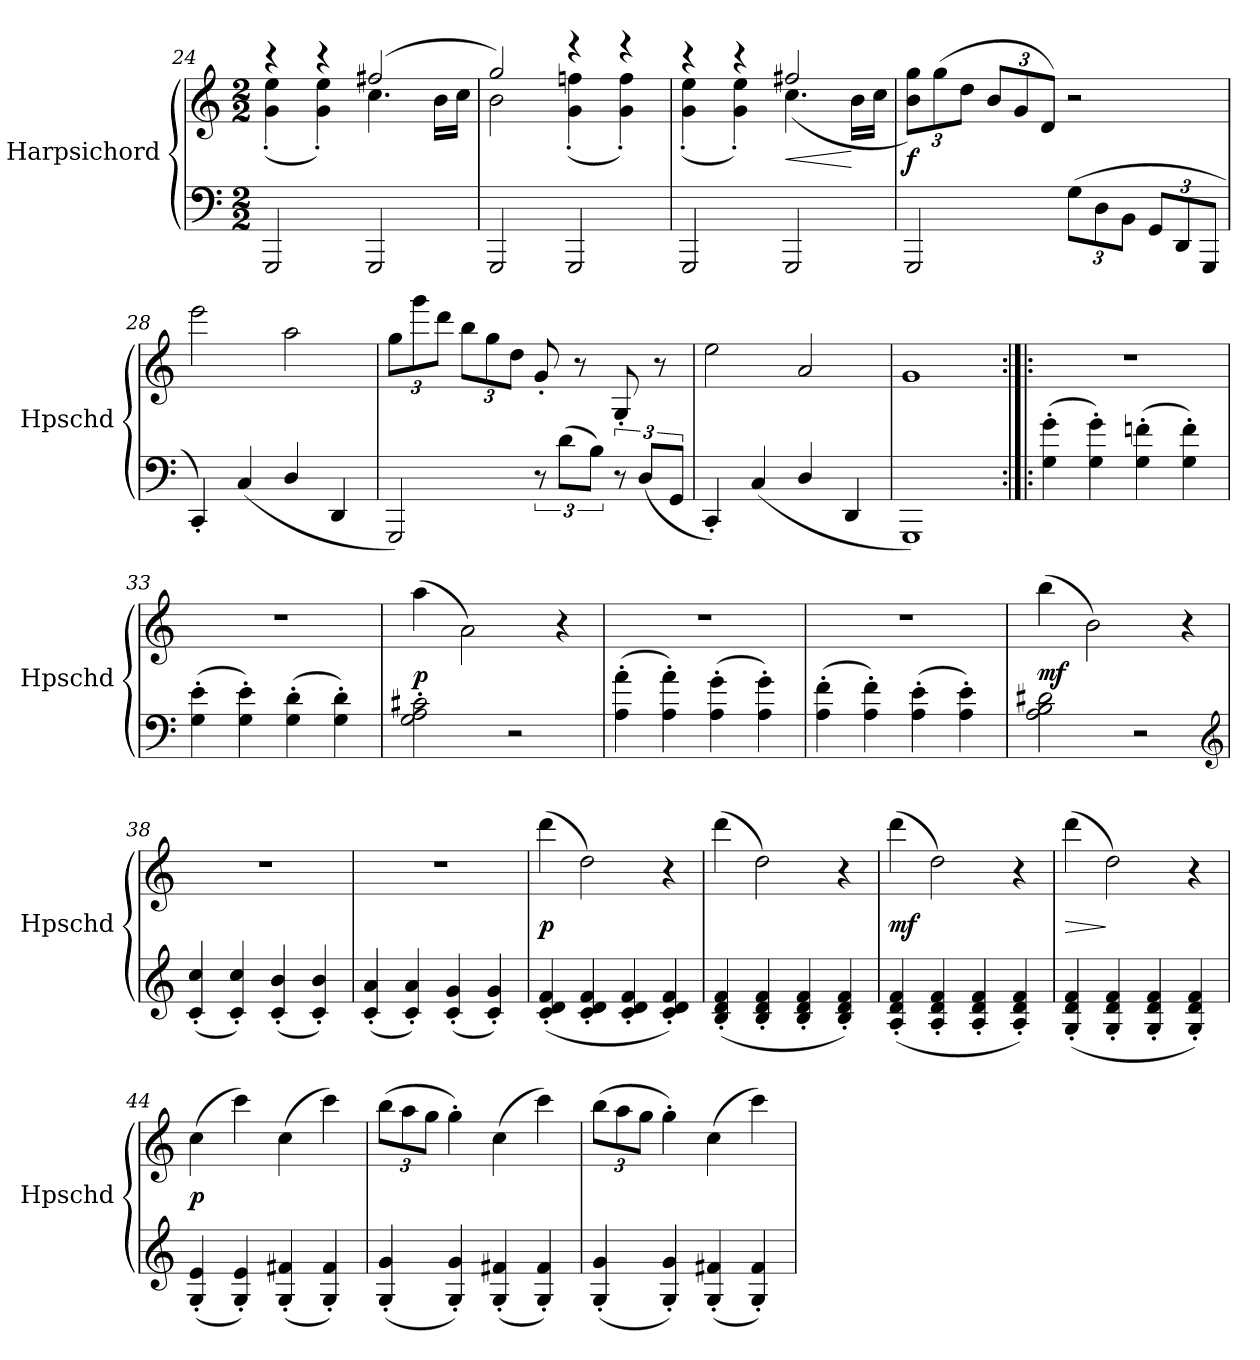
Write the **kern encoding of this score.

**kern	**kern	**dynam
*part1	*part1	*part1
*staff2	*staff1	*staff1/2
*I"Harpsichord	*	*
*I'Hpschd	*	*
*clefF4	*clefG2	*
*k[]	*k[]	*
*C:	*C:	*
*M2/2	*M2/2	*
=24	=24	=24
*	*^	*
2GGG/	4r	(4g'\ 4ee'\	.
.	4r	4g'\ 4ee'\)	.
2GGG/	(2ff#X/	4.cc\	.
.	.	16b\LL	.
.	.	16cc\JJ	.
=25	=25	=25	=25
2GGG/	2gg/)	2b\	.
2GGG/	4r	(4g'\ 4ffn'\	.
.	4r	4g'\ 4ff'\)	.
=26	=26	=26	=26
2GGG/	4r	(4g'\ 4ee'\	.
.	4r	4g'\ 4ee'\)	.
2GGG/	2ff#X/	(4.cc\	<
.	.	16b\LL	[
.	.	16cc\JJ	.
*	*v	*v	*
=27	=27	=27
2GGG/	12b\ 12gg\L)	f
.	(12gg\	.
.	12dd\J	.
.	12b/L	.
.	12g/	.
.	12d/J)	.
(12G\L	2r	.
12D\	.	.
12BB\J	.	.
12GG/L	.	.
12DD/	.	.
12GGG/J	.	.
=28	=28	=28
4CC'/)	2eee\	.
(4C/	.	.
4D/	2aa\	.
4DD/	.	.
=29	=29	=29
2GGG/)	12gg\L	.
.	12ggg\	.
.	12ddd\J	.
.	12bb\L	.
.	12gg\	.
.	12dd\J	.
12r	8g'/	.
(12d\L	.	.
.	8r	.
12B\J)	.	.
12r	8G'/	.
(12D/L	.	.
.	8r	.
12GG/J	.	.
=30	=30	=30
4CC'/)	2ee\	.
(4C/	.	.
4D/	2a/	.
4DD/	.	.
=31	=31	=31
1GGG)	1g	.
=32:|!|:	=32:|!|:	=32:|!|:
(4G'\ 4g'\	1r	.
4G'\ 4g'\)	.	.
(4G'\ 4fn'\	.	.
4G'\ 4f'\)	.	.
=33	=33	=33
(4G'\ 4e'\	1r	.
4G'\ 4e'\)	.	.
(4G'\ 4d'\	.	.
4G'\ 4d'\)	.	.
=34	=34	=34
2G'\ 2A'\ 2c#X'\	(4aa\	p
.	2a\)	.
2r	.	.
.	4r	.
=35	=35	=35
(4A'\ 4a'\	1r	.
4A'\ 4a'\)	.	.
(4A'\ 4g'\	.	.
4A'\ 4g'\)	.	.
=36	=36	=36
(4A'\ 4f'\	1r	.
4A'\ 4f'\)	.	.
(4A'\ 4e'\	.	.
4A'\ 4e'\)	.	.
=37	=37	=37
2A\ 2B\ 2d#X\	(4bb\	mf
.	2b\)	.
2r	.	.
.	4r	.
*clefG2	*	*
=38	=38	=38
(4c'/ 4cc'/	1r	.
4c'/ 4cc'/)	.	.
(4c'/ 4b'/	.	.
4c'/ 4b'/)	.	.
=39	=39	=39
(4c'/ 4a'/	1r	.
4c'/ 4a'/)	.	.
(4c'/ 4g'/	.	.
4c'/ 4g'/)	.	.
=40	=40	=40
(4c'/ 4d'/ 4f'/	(4ddd\	p
4c'/ 4d'/ 4f'/	2dd\)	.
4c'/ 4d'/ 4f'/	.	.
4c'/ 4d'/ 4f'/)	4r	.
=41	=41	=41
(4B'/ 4d'/ 4f'/	(4ddd\	.
4B'/ 4d'/ 4f'/	2dd\)	.
4B'/ 4d'/ 4f'/	.	.
4B'/ 4d'/ 4f'/)	4r	.
=42	=42	=42
(4A'/ 4d'/ 4f'/	(4ddd\	mf
4A'/ 4d'/ 4f'/	2dd\)	.
4A'/ 4d'/ 4f'/	.	.
4A'/ 4d'/ 4f'/)	4r	.
=43	=43	=43
(4G'/ 4d'/ 4f'/	(4ddd\	>
4G'/ 4d'/ 4f'/	2dd\)	]
4G'/ 4d'/ 4f'/	.	.
4G'/ 4d'/ 4f'/)	4r	.
=44	=44	=44
(4G'/ 4e'/	(4cc\	p
4G'/ 4e'/)	4ccc\)	.
(4G'/ 4f#X'/	(4cc\	.
4G'/ 4f#'/)	4ccc\)	.
=45	=45	=45
(4G'/ 4g'/	(12bb\L	.
.	12aa\	.
.	12gg\J	.
4G'/ 4g'/)	4gg'\)	.
(4G'/ 4f#X'/	(4cc\	.
4G'/ 4f#'/)	4ccc\)	.
=46	=46	=46
(4G'/ 4g'/	(12bb\L	.
.	12aa\	.
.	12gg\J	.
4G'/ 4g'/)	4gg'\)	.
(4G'/ 4f#X'/	(4cc\	.
4G'/ 4f#'/)	4ccc\)	.
=	=	=
*-	*-	*-
